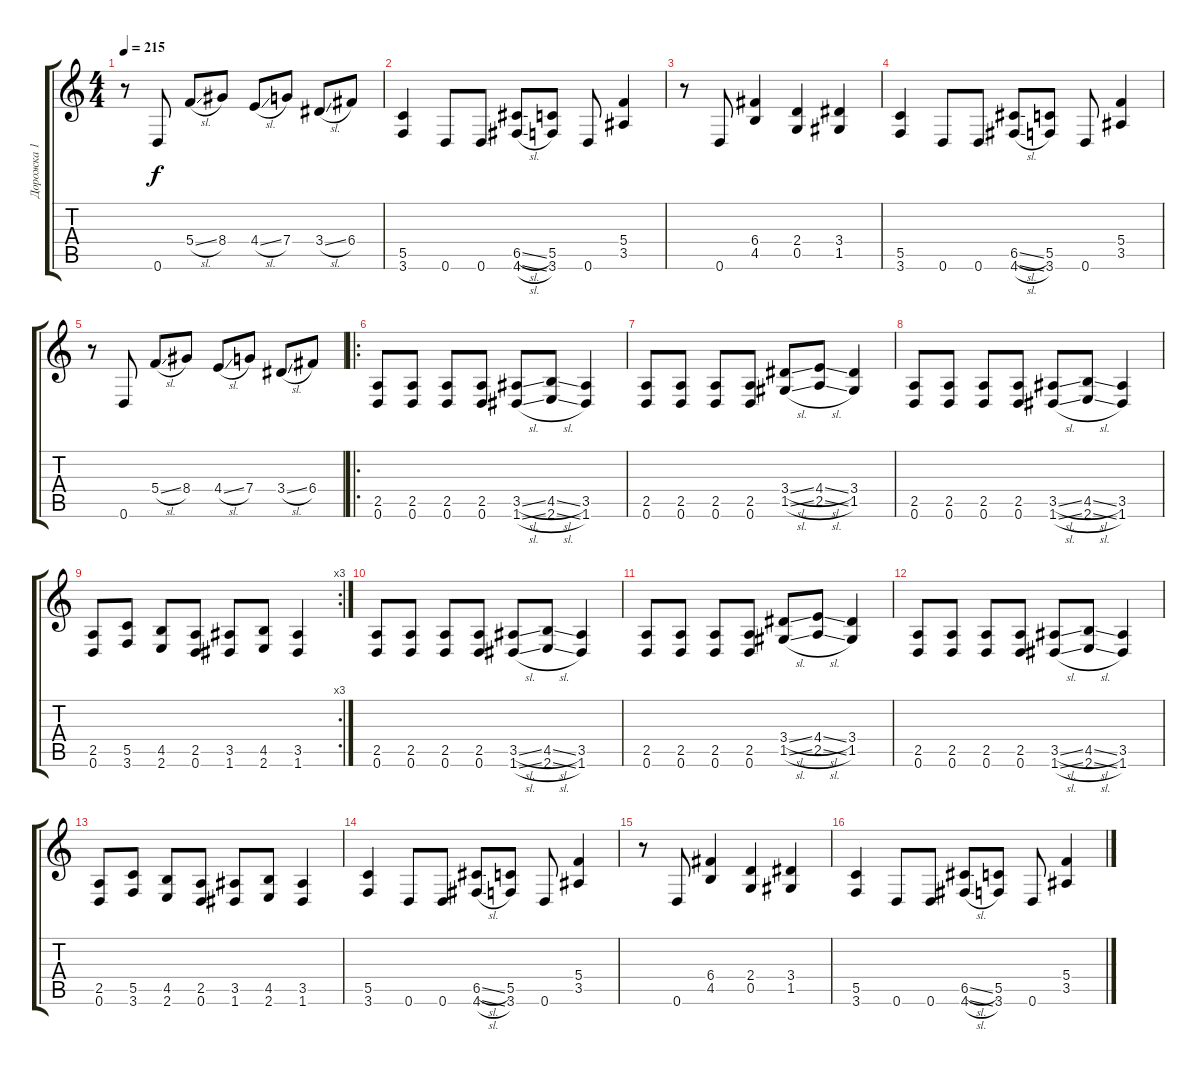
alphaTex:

\track ("Дорожка 1" "Дорожка 1") {instrument distortionguitar}
\staff {score tabs}
\tuning (D4 A3 F3 C3 G2 D2) {hide}
\ts (4 4)
\tempo 215
\clef g2
\ks c
r.8{dy f} 0.6.8 5.4{sl}.8 8.4.8 4.4{sl}.8 7.4.8 3.4{sl}.8 6.4.8 |
(5.5 3.6).4 0.6.8 0.6.8 (6.5{sl} 4.6{sl}).8 (5.5 3.6).8 0.6.8 (5.4 3.5).4 |
r.8 0.6.8 (6.4 4.5).4 (2.4 0.5).4 (3.4 1.5).4 |
(5.5 3.6).4 0.6.8 0.6.8 (6.5{sl} 4.6{sl}).8 (5.5 3.6).8 0.6.8 (5.4 3.5).4 |
r.8 0.6.8 5.4{sl}.8 8.4.8 4.4{sl}.8 7.4.8 3.4{sl}.8 6.4.8 |
\ro
(2.5 0.6).8 (2.5 0.6).8 (2.5 0.6).8 (2.5 0.6).8 (3.5{sl} 1.6{sl}).8 (4.5{sl} 2.6{sl}).8 (3.5 1.6).4 |
(2.5 0.6).8 (2.5 0.6).8 (2.5 0.6).8 (2.5 0.6).8 (3.4{sl} 1.5{sl}).8 (4.4{sl} 2.5{sl}).8 (3.4 1.5).4 |
(2.5 0.6).8 (2.5 0.6).8 (2.5 0.6).8 (2.5 0.6).8 (3.5{sl} 1.6{sl}).8 (4.5{sl} 2.6{sl}).8 (3.5 1.6).4 |
\rc 3
(2.5 0.6).8 (5.5 3.6).8 (4.5 2.6).8 (2.5 0.6).8 (3.5 1.6).8 (4.5 2.6).8 (3.5 1.6).4 |
(2.5 0.6).8 (2.5 0.6).8 (2.5 0.6).8 (2.5 0.6).8 (3.5{sl} 1.6{sl}).8 (4.5{sl} 2.6{sl}).8 (3.5 1.6).4 |
(2.5 0.6).8 (2.5 0.6).8 (2.5 0.6).8 (2.5 0.6).8 (3.4{sl} 1.5{sl}).8 (4.4{sl} 2.5{sl}).8 (3.4 1.5).4 |
(2.5 0.6).8 (2.5 0.6).8 (2.5 0.6).8 (2.5 0.6).8 (3.5{sl} 1.6{sl}).8 (4.5{sl} 2.6{sl}).8 (3.5 1.6).4 |
(2.5 0.6).8 (5.5 3.6).8 (4.5 2.6).8 (2.5 0.6).8 (3.5 1.6).8 (4.5 2.6).8 (3.5 1.6).4 |
(5.5 3.6).4 0.6.8 0.6.8 (6.5{sl} 4.6{sl}).8 (5.5 3.6).8 0.6.8 (5.4 3.5).4 |
r.8 0.6.8 (6.4 4.5).4 (2.4 0.5).4 (3.4 1.5).4 |
(5.5 3.6).4 0.6.8 0.6.8 (6.5{sl} 4.6{sl}).8 (5.5 3.6).8 0.6.8 (5.4 3.5).4
